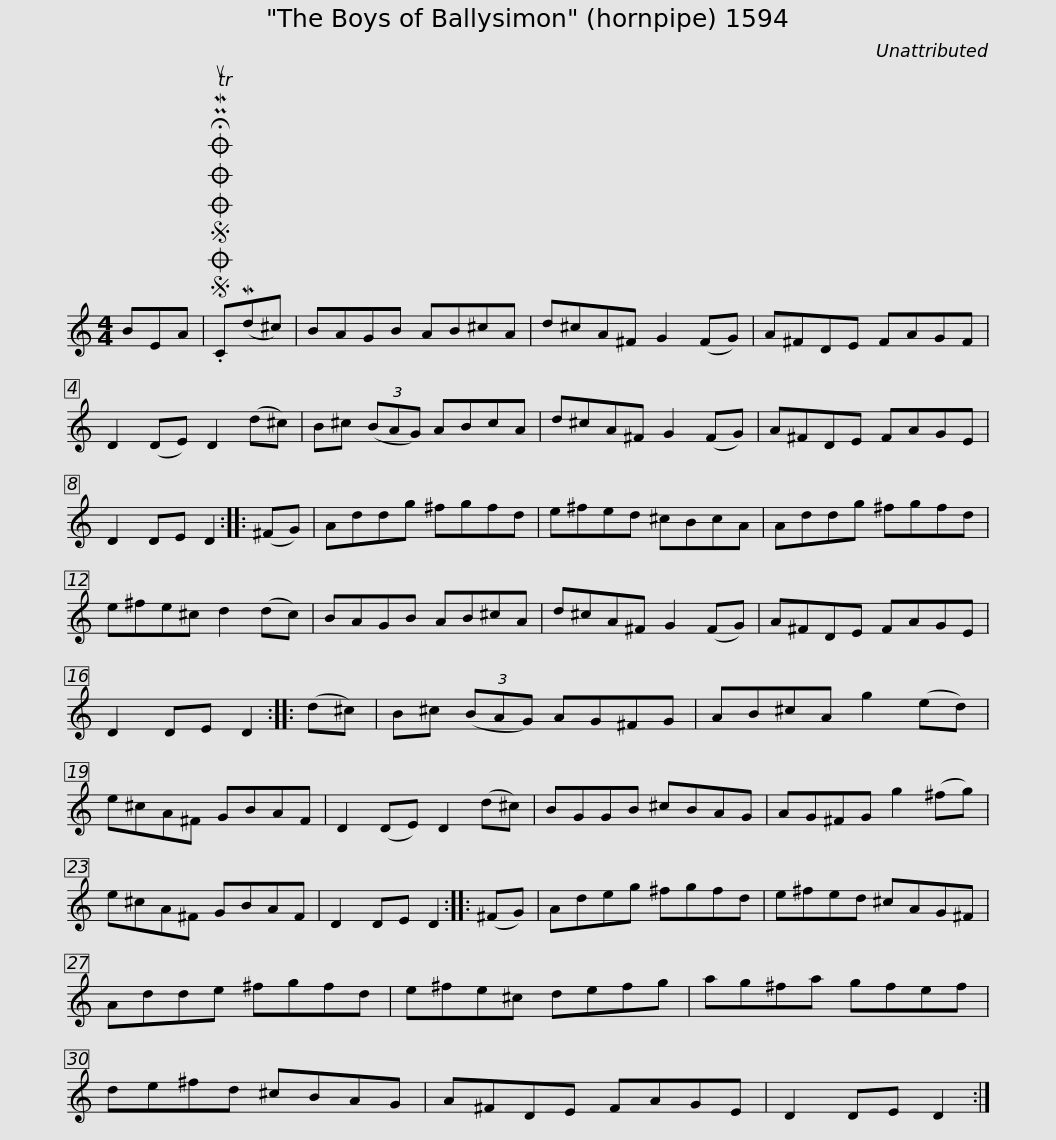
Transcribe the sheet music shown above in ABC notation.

X:1
L:1/8
M:4/4
I:linebreak $
K:C
V:1 treble
V:1
 BEA |SOSOOO .!fermata!PMTuC(Md^c) | BAGB AB^cA | d^cA^F G2 (FG) | A^FDE FAGF | %5
 D2 (DE) D2 (d^c) | B^c (3(BAG) ABcA |$ d^cA^F G2 (FG) | A^FDE FAGE | D2 DE D2 :: %10
 (^FG) | Addg ^fgfd | e^fed ^cBcA |$ Addg ^fgfd | e^fe^c d2 (dc) | %15
 BAGB AB^cA | d^cA^F G2 (FG) | A^FDE FAGE | D2 DE D2 :: (d^c) |$ %20
 B^c (3(BAG) AG^FG | AB^cA g2 (ed) | e^cA^F GBAF | D2 (DE) D2 (d^c) | BGGB ^cBAG | %25
 AG^FG g2 (^fg) |$ e^cA^F GBAF | D2 DE D2 :: (^FG) | Adeg ^fgfd | %30
 e^fed ^cAG^F | Adde ^fgfd |$ e^fe^c defg | ag^fa gfef | de^fd ^cBAG | %35
 A^FDE FAGE | D2 DE D2 :| %37
